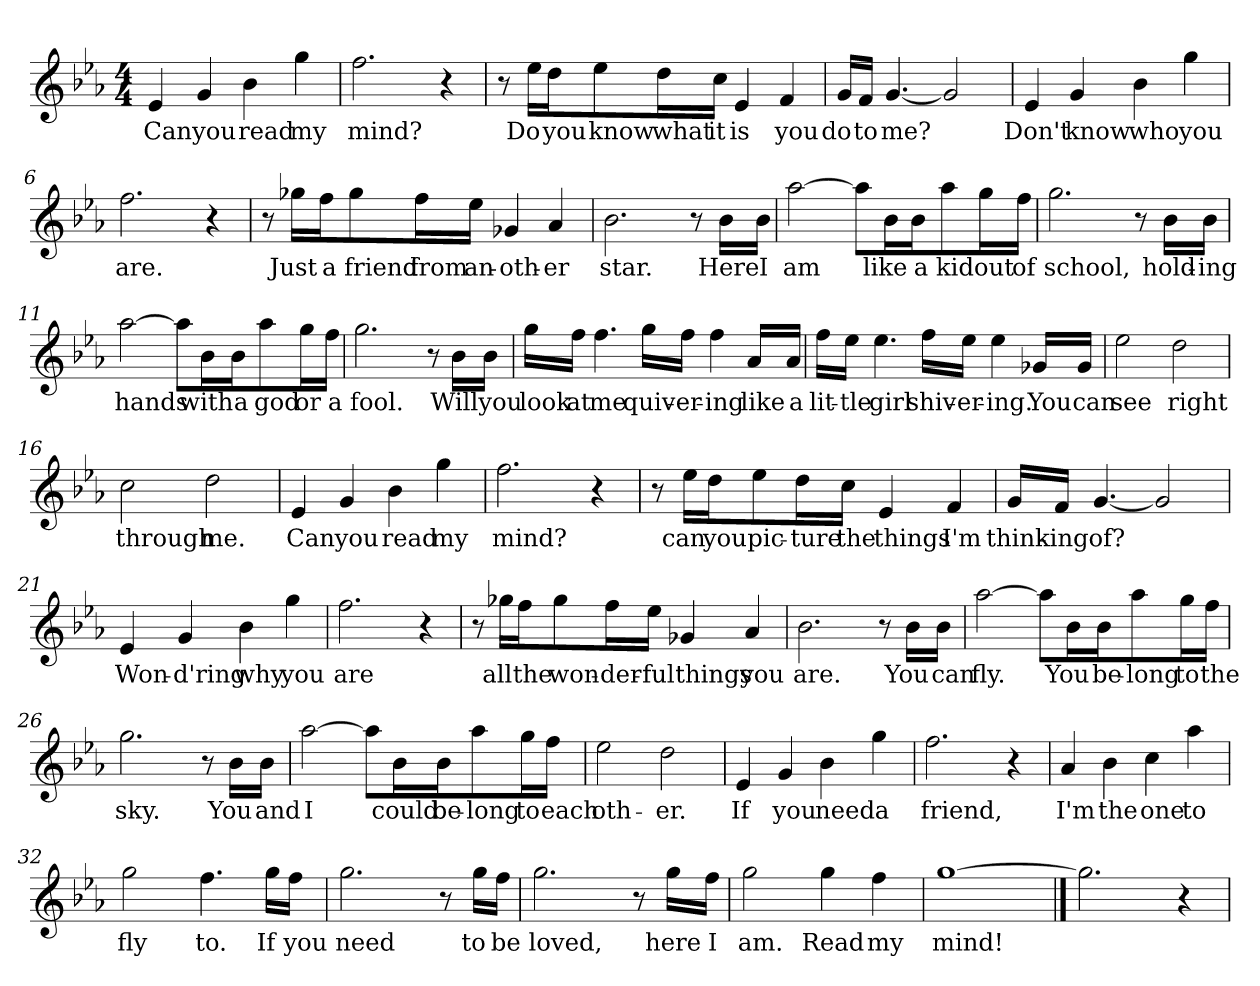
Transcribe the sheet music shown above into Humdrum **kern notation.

**kern	**text
*part1	*part1
*staff1	*staff1
*clefG2	*
*k[b-e-a-]	*
*E-:	*
*M4/4	*
=1	=1
4e-/	Can
4g/	you
4b-\	read
4gg\	my
=2	=2
2.ff\	mind?
4r	.
=3	=3
8r	.
16ee-\LL	Do
16dd\J	you
8ee-\	know
16dd\L	what
16cc\JJ	it
4e-/	is
4f/	you
=4	=4
16g/LL	do
16f/JJ	to
[4.g/	me?
2g/]	.
!!LO:LB:g=z
=5	=5
4e-/	Don't
4g/	know
4b-\	who
4gg\	you
=6	=6
2.ff\	are.
4r	.
=7	=7
8r	.
16gg-X\LL	Just
16ff\J	a
8gg-\	friend
16ff\L	from
16ee-\JJ	an-
4g-X/	-oth-
4a-/	-er
=8	=8
2.b-\	star.
8r	.
16b-\LL	Here
16b-\JJ	I
!!LO:LB:g=z
=9	=9
[2aa-\	am
8aa-\L]	.
16b-\L	like
16b-\J	a
8aa-\	kid
16gg\L	out
16ff\JJ	of
=10	=10
2.gg\	school,
8r	.
16b-\LL	hold-
16b-\JJ	-ing
=11	=11
[2aa-\	hands
8aa-\L]	.
16b-\L	with
16b-\J	a
8aa-\	god
16gg\L	or
16ff\JJ	a
=12	=12
2.gg\	fool.
8r	.
16b-\LL	Will
16b-\JJ	you
!!LO:LB:g=z
=13	=13
16gg\LL	look
16ff\JJ	at
4.ff\	me
16gg\LL	quiv-
16ff\JJ	-er-
4ff\	-ing
16a-/LL	like
16a-/JJ	a
=14	=14
16ff\LL	lit-
16ee-\JJ	-tle
4.ee-\	girl
16ff\LL	shiv-
16ee-\JJ	-er-
4ee-\	-ing.
16g-X/LL	You
16g-/JJ	can
=15	=15
2ee-\	see
2dd\	right
!!LO:LB:g=z
=16	=16
2cc\	through
2dd\	me.
=17	=17
4e-/	Can
4g/	you
4b-\	read
4gg\	my
=18	=18
2.ff\	mind?
4r	.
=19	=19
8r	.
16ee-\LL	can
16dd\J	you
8ee-\	pic-
16dd\L	-ture
16cc\JJ	the
4e-/	things
4f/	I'm
!!LO:LB:g=z
=20	=20
16g/LL	think-
16f/JJ	-ing
[4.g/	of?
2g/]	.
=21	=21
4e-/	Won-
4g/	-d'ring
4b-\	why
4gg\	you
=22	=22
2.ff\	are
4r	.
=23	=23
8r	.
16gg-X\LL	all
16ff\J	the
8gg-\	won-
16ff\L	-der-
16ee-\JJ	-ful
4g-X/	things
4a-/	you
!!LO:LB:g=z
=24	=24
2.b-\	are.
8r	.
16b-\LL	You
16b-\JJ	can
=25	=25
[2aa-\	fly.
8aa-\L]	.
16b-\L	You
16b-\J	be-
8aa-\	-long
16gg\L	to
16ff\JJ	the
=26	=26
2.gg\	sky.
8r	.
16b-\LL	You
16b-\JJ	and
!!LO:LB:g=z
=27	=27
[2aa-\	I
8aa-\L]	.
16b-\L	could
16b-\J	be-
8aa-\	-long
16gg\L	to
16ff\JJ	each
=28	=28
2ee-\	oth-
2dd\	-er.
=29	=29
4e-/	If
4g/	you
4b-\	need
4gg\	a
=30	=30
2.ff\	friend,
4r	.
!!LO:PB:g=z
=31	=31
4a-/	I'm
4b-\	the
4cc\	one
4aa-\	to
=32	=32
2gg\	fly
4.ff\	to.
16gg\LL	If
16ff\JJ	you
=33	=33
2.gg\	need
8r	.
16gg\LL	to
16ff\JJ	be
=34	=34
2.gg\	loved,
8r	.
16gg\LL	here
16ff\JJ	I
!!LO:LB:g=z
=35	=35
2gg\	am.
4gg\	Read
4ff\	my
=36	=36
[1gg	mind!
==37	==37
2.gg\]	.
4r	.
=	=
*-	*-
